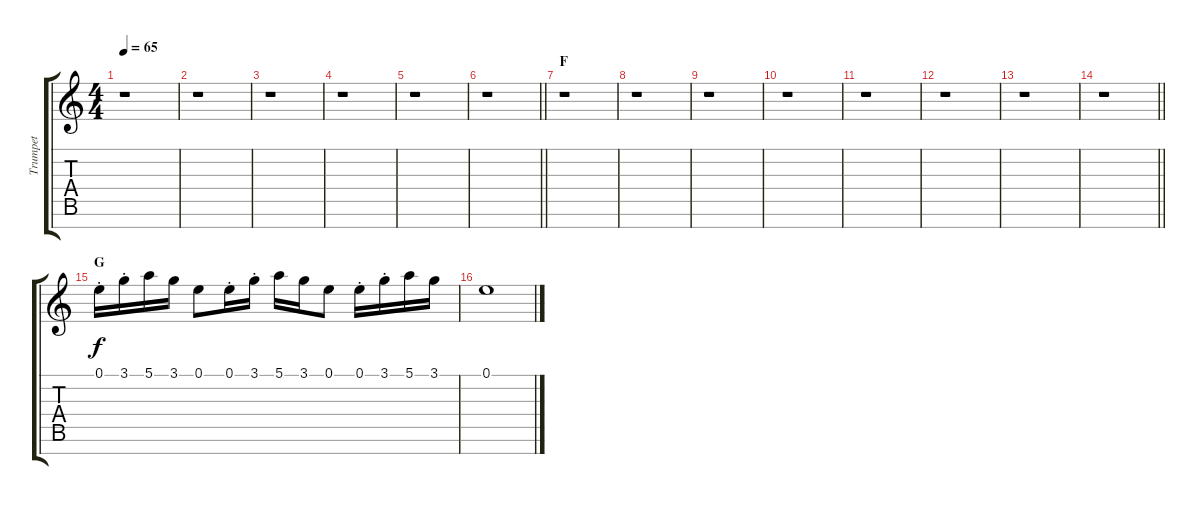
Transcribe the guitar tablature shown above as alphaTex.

\track ("Trumpet" "Trumpet") {instrument trumpet}
\staff {score tabs}
\tuning (E5 B4 G4 D4 A3 E3 B2) {hide}
\ts (4 4)
\tempo 65
\clef g2
\ks c
r.1{dy f} |
r.1 |
r.1 |
r.1 |
r.1 |
\barLineRight lightlight
r.1 |
\section ("" "F")
r.1 |
r.1 |
r.1 |
r.1 |
r.1 |
r.1 |
r.1 |
\barLineRight lightlight
r.1 |
\section ("" "G")
0.1{st}.16 3.1{st}.16 5.1.16 3.1.16 0.1.8 0.1{st}.16 3.1{st}.16 5.1.16 3.1.16 0.1.8 0.1{st}.16 3.1{st}.16 5.1.16 3.1.16 |
0.1.1
